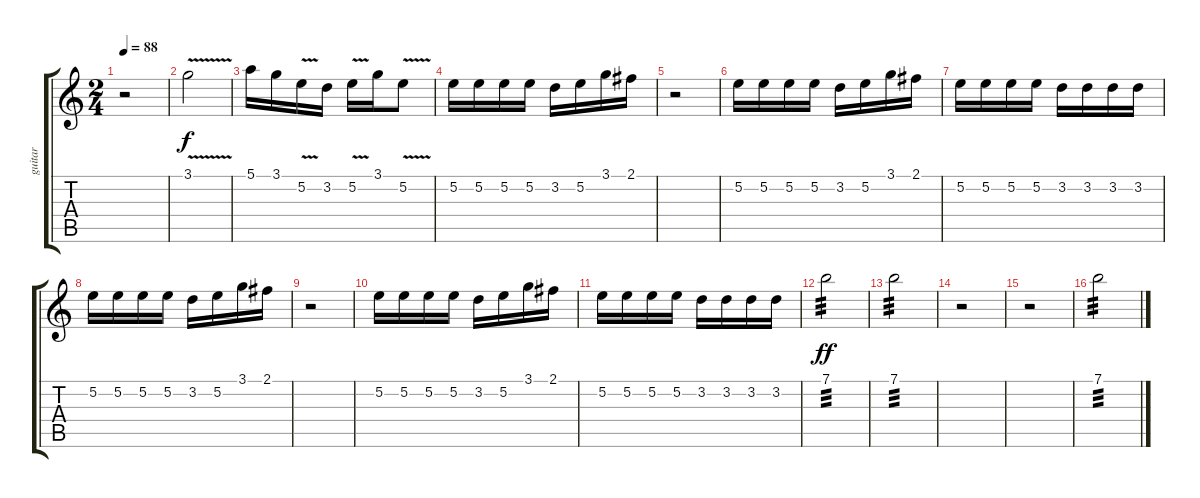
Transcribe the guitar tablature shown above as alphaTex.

\track ("guitar    solo   one" "guitar    ") {instrument overdrivenguitar}
\staff {score tabs}
\tuning (E4 B3 G3 D3 A2 E2) {hide}
\ts (2 4)
\tempo 88
\clef g2
\ks c
r.2{dy f} |
3.1{v}.2 |
5.1.16 3.1.16 5.2{v}.16 3.2.16 5.2{v}.16 3.1.16 5.2{v}.8 |
5.2.16 5.2.16 5.2.16 5.2.16 3.2.16 5.2.16 3.1.16 2.1.16 |
r.2 |
5.2.16 5.2.16 5.2.16 5.2.16 3.2.16 5.2.16 3.1.16 2.1.16 |
5.2.16 5.2.16 5.2.16 5.2.16 3.2.16 3.2.16 3.2.16 3.2.16 |
5.2.16 5.2.16 5.2.16 5.2.16 3.2.16 5.2.16 3.1.16 2.1.16 |
r.2 |
5.2.16 5.2.16 5.2.16 5.2.16 3.2.16 5.2.16 3.1.16 2.1.16 |
5.2.16 5.2.16 5.2.16 5.2.16 3.2.16 3.2.16 3.2.16 3.2.16 |
7.1.2{tp 3 dy ff} |
7.1.2{tp 3} |
r.2 |
r.2 |
7.1.2{tp 3}
